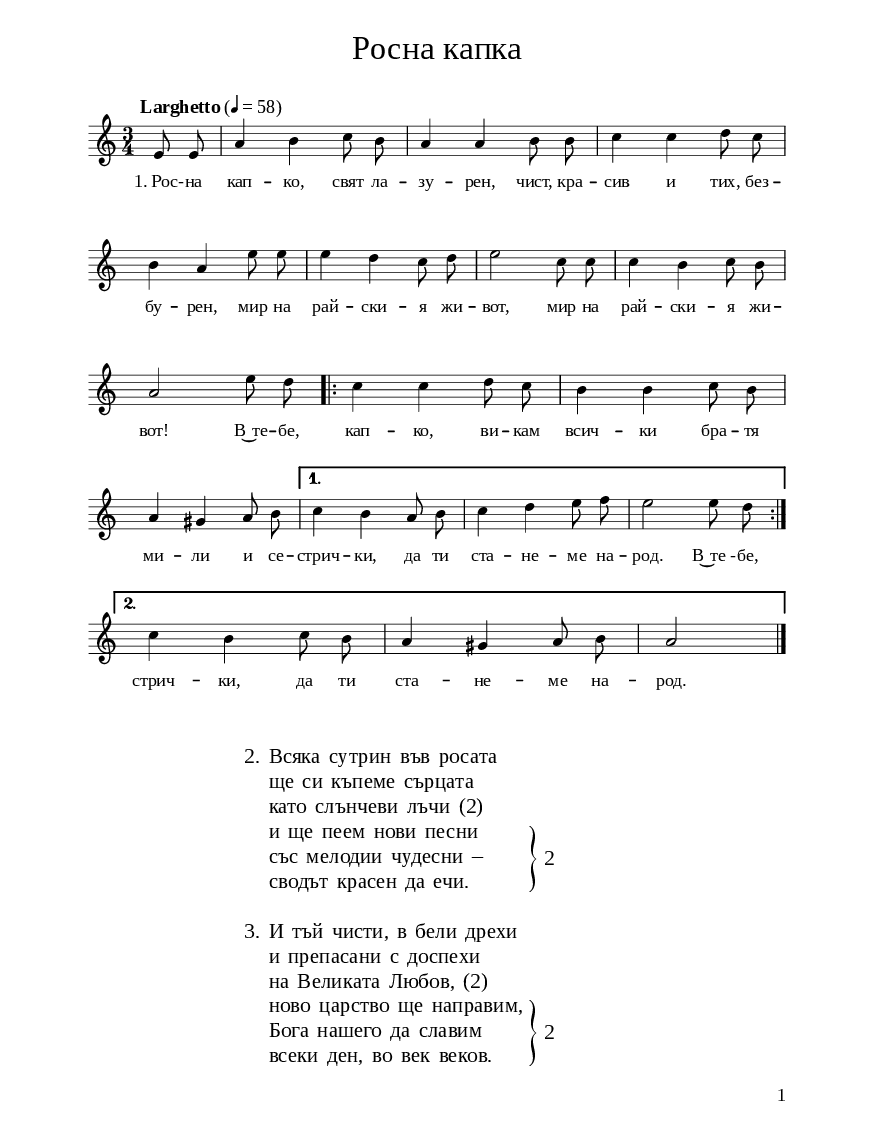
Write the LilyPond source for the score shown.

\version "2.24.2"

% include paper part and global functions
\include "include/globals.ily"
"rightBraces046" = \markup {
  \column {
    % repeat braces
    \translate #'(0 . -9.2 )
    \right-brace #32

    \translate #'(0 . -13.6 )
    \right-brace #32
  }
  \column {
    % repeat numbers
    \translate #'(0 . -9.8 )
    2

    \translate #'(0 . -16.8 )
    2
  }
}

\bookpart {
  \label #'ref046
  \tocItem \markup "Росна капка"
  \include "include/bookpart-paper.ily"
  \score {
    \include "include/score-layout.ily"

    \new Voice \absolute  {
      \clef treble
      \key a \minor
      \time 3/4
      \tempoFunc "Larghetto" 4 "58"
      \partial 4
      \autoBeamOff

      e'8 e' a'4 b' c''8 b' |  a'4 a' b'8 b' | c''4 c'' d''8 c'' \break | % 5

      b'4 a' e''8 e'' | e''4 d'' c''8 d'' | e''2 c''8 c'' | c''4 b' c''8 b' \break |

      a'2 e''8 d'' \repeat volta 2 {
        | c''4 c'' d''8 c'' |  b'4 b' c''8 b' \break |

        a'4 gis' a'8 b' |
      }  \alternative {
        { c''4 b' a'8 b' | c''4 d'' e''8 f'' | e''2 e''8 d''  \break |  }

        { c''4 b' c''8 b'8 | a'4 gis'4 a'8 b'8 | a'2 \bar "|." }
      }
    }

    \addlyrics {
      "1. Рос-" -- на кап -- ко, свят ла -- зу -- рен, чист, кра -- сив и тих, без --
      бу -- рен, мир на рай -- ски -- я жи -- вот, мир на рай -- ски -- я жи --
      вот! В~те -- бе, кап -- ко, ви -- кам всич -- ки бра -- тя
      ми -- ли и се -- стрич -- ки, да ти ста -- не -- ме на -- род. "В~те -" -- бе,
      стрич -- ки, да ти ста -- не -- ме на -- род.
    }

    \header {
      title = \titleFunc "Росна капка" "Rosna kapka"
    }

    \midi{}

  } % score

  \markup \fontsize #bgCoupletFontSize {
    \hspace #15
    \override #`(baseline-skip . ,bgCoupletBaselineSkip)
    \column {
      \line { 2. Всяка сутрин във росата }
      \line {   "   " ще си къпеме сърцата }

      \line {   "   " като слънчеви лъчи (2)}

      \line {   "   " и ще пеем нови песни}

      \line {   "   " със мелодии чудесни –}

      \line {   "   " сводът красен да ечи.}

      \line{" "}

      \line {   3.  И тъй чисти, в бели дрехи}

      \line {   "   " и препасани с доспехи}

      \line {   "   " на Великата Любов, (2)}

      \line {   "   " ново царство ще направим,}

      \line {   "   " Бога нашего да славим}

      \line {   "   " всеки ден, во век веков.}
    }  \"rightBraces046"

  } % markup
  

} % bookpart
